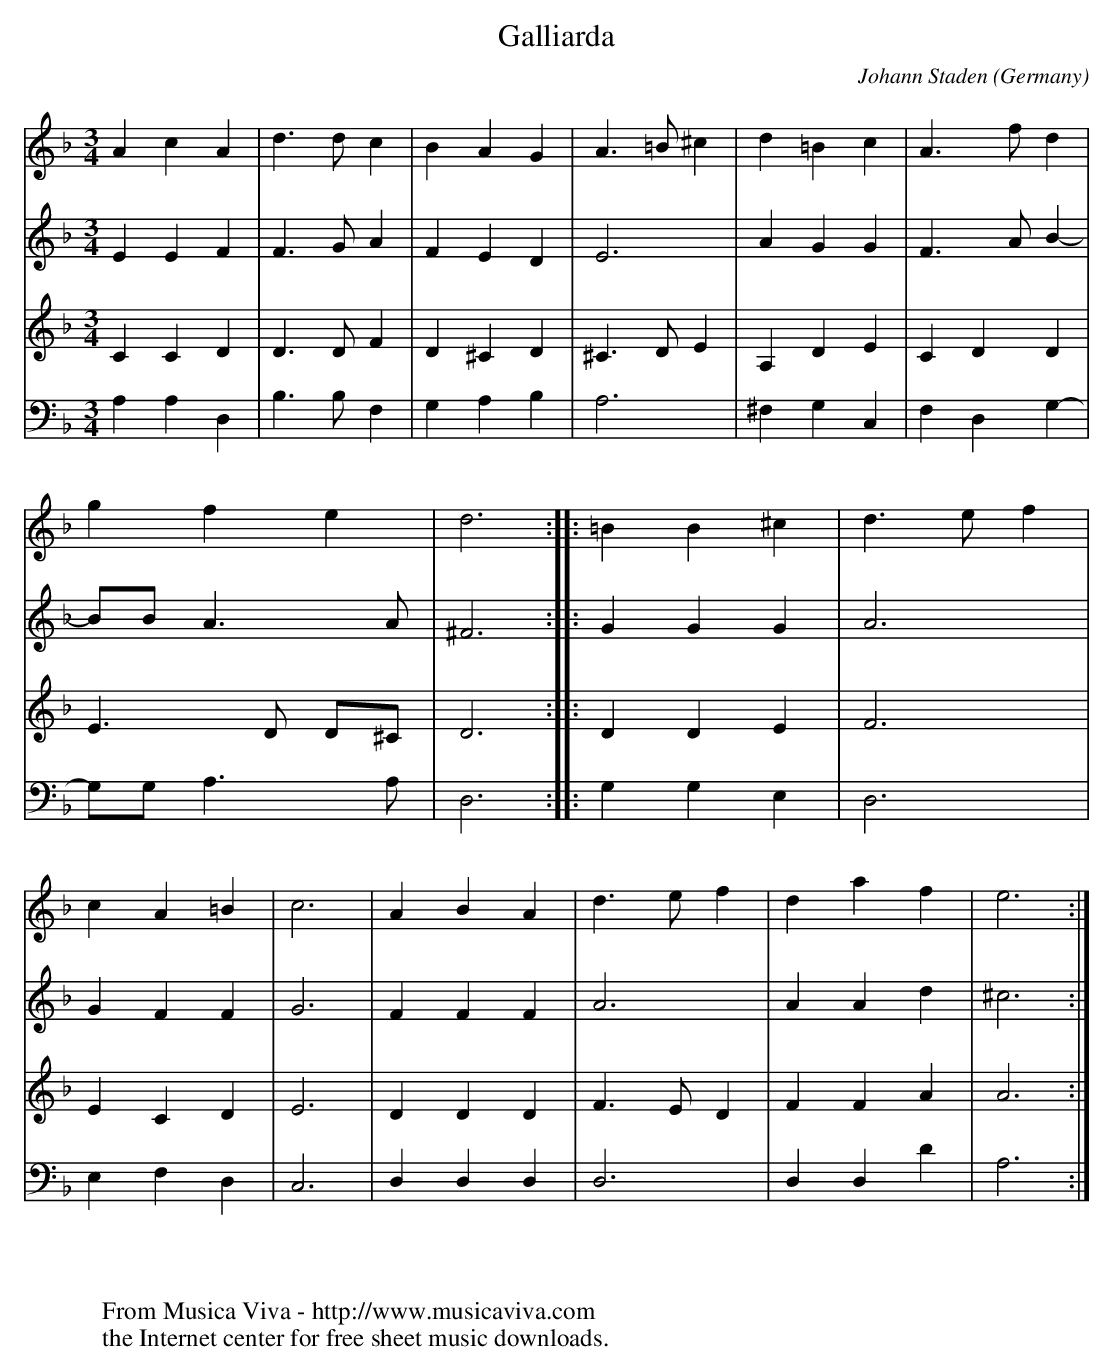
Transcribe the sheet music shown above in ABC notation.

X:1
T:Galliarda
C:Johann Staden
O:Germany
M:3/4
L:1/4
K:Dm
V:1
AcA|d3/d/c|BAG|A3/=B/^c|d=Bc|A3/f/d|gfe|d3::=BB^c|d3/e/f|cA=B|c3|ABA|d3/e/f|daf|e3:|
V:2
EEF|F3/G/A|FED|E3|AGG|F3/A/B-|B/B/A3/A/|^F3::GGG|A3|GFF|G3|FFF|A3|AAd|^c3:|
V:3
CCD|D3/D/F|D^CD|^C3/D/E|A,DE|CDD|E3/D/ D/^C/|D3::DDE|F3|ECD|E3|DDD|F3/E/D|FFA|A3:|
V:4
A,A,D,|B,3/B,/F,|G,A,B,|A,3|^F,G,C,|F,D,G,-|G,/G,/ A,3/A,/|D,3::G,G,E,|D,3|E,F,D,|C,3|D,D,D,|D,3|D,D,D|A,3:|
W:
W:
W:  From Musica Viva - http://www.musicaviva.com
W:  the Internet center for free sheet music downloads.
